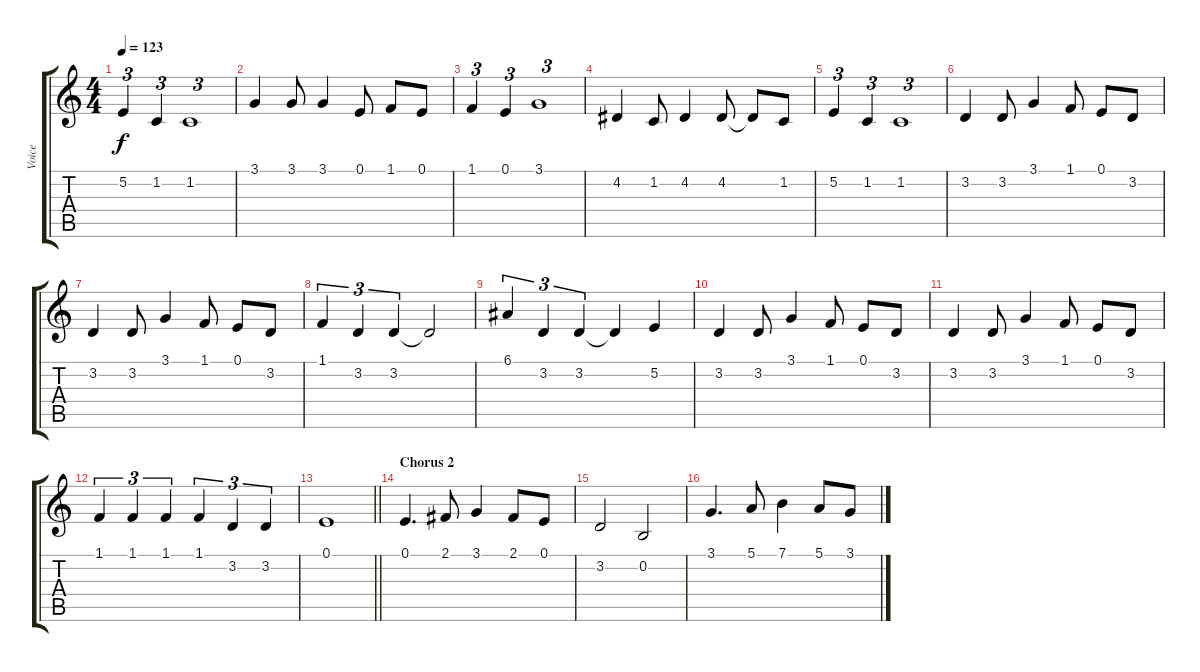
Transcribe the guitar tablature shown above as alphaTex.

\track ("Voice" "Voice") {instrument altosax}
\staff {score tabs}
\tuning (E4 B3 G3 D3 A2 E2) {hide}
\ts (4 4)
\tempo 123
\clef g2
\ks c
5.2.4{tu (3 2) dy f} 1.2.4{tu (3 2)} 1.2.1{tu (3 2)} |
3.1.4 3.1.8 3.1.4 0.1.8 1.1.8 0.1.8 |
1.1.4{tu (3 2)} 0.1.4{tu (3 2)} 3.1.1{tu (3 2)} |
4.2.4 1.2.8 4.2.4 4.2.8 4.2{t}.8 1.2.8 |
5.2.4{tu (3 2)} 1.2.4{tu (3 2)} 1.2.1{tu (3 2)} |
3.2.4 3.2.8 3.1.4 1.1.8 0.1.8 3.2.8 |
3.2.4 3.2.8 3.1.4 1.1.8 0.1.8 3.2.8 |
1.1.4{tu (3 2)} 3.2.4{tu (3 2)} 3.2.4{tu (3 2)} 3.2{t}.2 |
6.1.4{tu (3 2)} 3.2.4{tu (3 2)} 3.2.4{tu (3 2)} 3.2{t}.4 5.2.4 |
3.2.4 3.2.8 3.1.4 1.1.8 0.1.8 3.2.8 |
3.2.4 3.2.8 3.1.4 1.1.8 0.1.8 3.2.8 |
1.1.4{tu (3 2)} 1.1.4{tu (3 2)} 1.1.4{tu (3 2)} 1.1.4{tu (3 2)} 3.2.4{tu (3 2)} 3.2.4{tu (3 2)} |
\barLineRight lightlight
0.1.1 |
\section ("" "Chorus 2")
0.1.4{d} 2.1.8 3.1.4 2.1.8 0.1.8 |
3.2.2 0.2.2 |
3.1.4{d} 5.1.8 7.1.4 5.1.8 3.1.8
